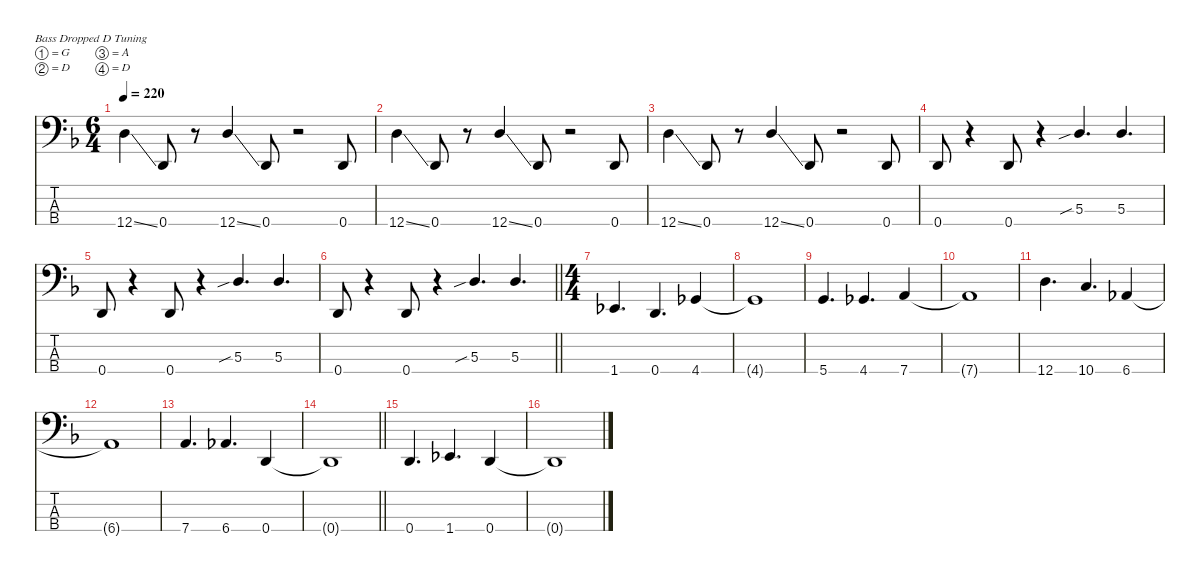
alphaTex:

\hideDynamics
\bracketExtendMode nobrackets
\singleTrackTrackNamePolicy hidden
\multiTrackTrackNamePolicy hidden
\firstSystemTrackNameMode fullname
\firstSystemTrackNameOrientation horizontal
\otherSystemsTrackNameOrientation horizontal
\track ("Bass" "E-Bass") {instrument electricbassfinger}
\staff {score tabs}
\tuning (G2 D2 A1 D1)
\ts (6 4)
\tempo 220
\clef f4
\ks dminor
12.4{ss acc forcenatural}.4{dy f beam Down} 0.4{acc forcenatural}.8{beam Up} r.8{beam Up} 12.4{ss acc forcenatural}.4{beam Up} 0.4{acc forcenatural}.8{beam Up} r.2{beam Up} 0.4{acc forcenatural}.8{beam Up} |
12.4{ss acc forcenatural}.4{beam Down} 0.4{acc forcenatural}.8{beam Up} r.8{beam Up} 12.4{ss acc forcenatural}.4{beam Up} 0.4{acc forcenatural}.8{beam Up} r.2{beam Up} 0.4{acc forcenatural}.8{beam Up} |
12.4{ss acc forcenatural}.4{beam Down} 0.4{acc forcenatural}.8{beam Up} r.8{beam Up} 12.4{ss acc forcenatural}.4{beam Up} 0.4{acc forcenatural}.8{beam Up} r.2{beam Up} 0.4{acc forcenatural}.8{beam Up} |
0.4{acc forcenatural}.8{beam Up} r.4{beam Up} 0.4{acc forcenatural}.8{beam Up} r.4{beam Up} 5.3{sib acc forcenatural}.4{d beam Up} 5.3{acc forcenatural}.4{d beam Up} |
0.4{acc forcenatural}.8{beam Up} r.4{beam Up} 0.4{acc forcenatural}.8{beam Up} r.4{beam Up} 5.3{sib acc forcenatural}.4{d beam Up} 5.3{acc forcenatural}.4{d beam Up} |
\barLineRight lightlight
0.4{acc forcenatural}.8{beam Up} r.4{beam Up} 0.4{acc forcenatural}.8{beam Up} r.4{beam Up} 5.3{sib acc forcenatural}.4{d beam Up} 5.3{acc forcenatural}.4{d beam Up} |
\ts (4 4)
1.4{acc b}.4{d beam Up} 0.4{acc forcenatural}.4{d beam Up} 4.4{acc b}.4{beam Up} |
4.4{t acc b}.1{beam Up} |
5.4{acc forcenatural}.4{d beam Up} 4.4{acc b}.4{d beam Up} 7.4{acc forcenatural}.4{beam Up} |
7.4{t acc forcenatural}.1{beam Up} |
12.4{acc forcenatural}.4{d beam Down} 10.4{acc forcenatural}.4{d beam Up} 6.4{acc b}.4{beam Up} |
6.4{t acc b}.1{beam Up} |
7.4{acc forcenatural}.4{d beam Up} 6.4{acc b}.4{d beam Up} 0.4{acc forcenatural}.4{beam Up} |
\barLineRight lightlight
0.4{t acc forcenatural}.1{beam Up} |
0.4{acc forcenatural}.4{d dy ff instrument electricbassfinger beam Up} 1.4{acc b}.4{d beam Up} 0.4{acc forcenatural}.4{beam Up} |
0.4{t acc forcenatural}.1{dy f beam Up}
